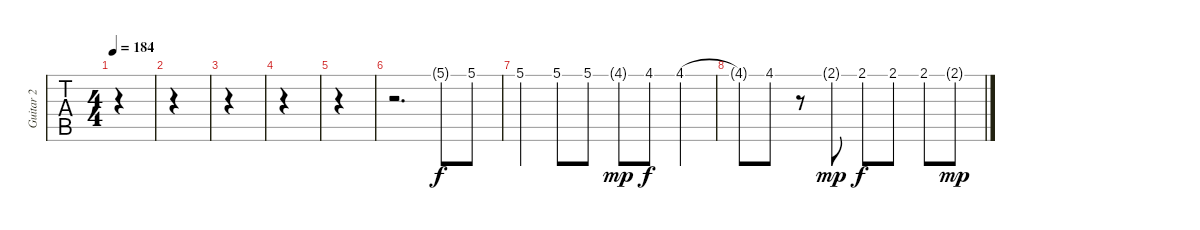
\track ("Guitar 2" "Guitar 2") {instrument acousticguitarnylon}
\staff {tabs}
\tuning (E4 B3 Gb3 E3 B2 E2) {hide}
\ts (4 4)
\tempo 184
\clef g2
\ks c
|
|
|
|
|
r.2{d} 5.1{g}.8 5.1.8{dy f} |
5.1.4 5.1.8 5.1.8 4.1{g}.8{dy mp} 4.1.8{dy f} 4.1.4 |
4.1{t}.8 4.1.8 r.8 2.1{g}.8{dy mp} 2.1.8{dy f} 2.1.8 2.1.8 2.1{g}.8{dy mp}
